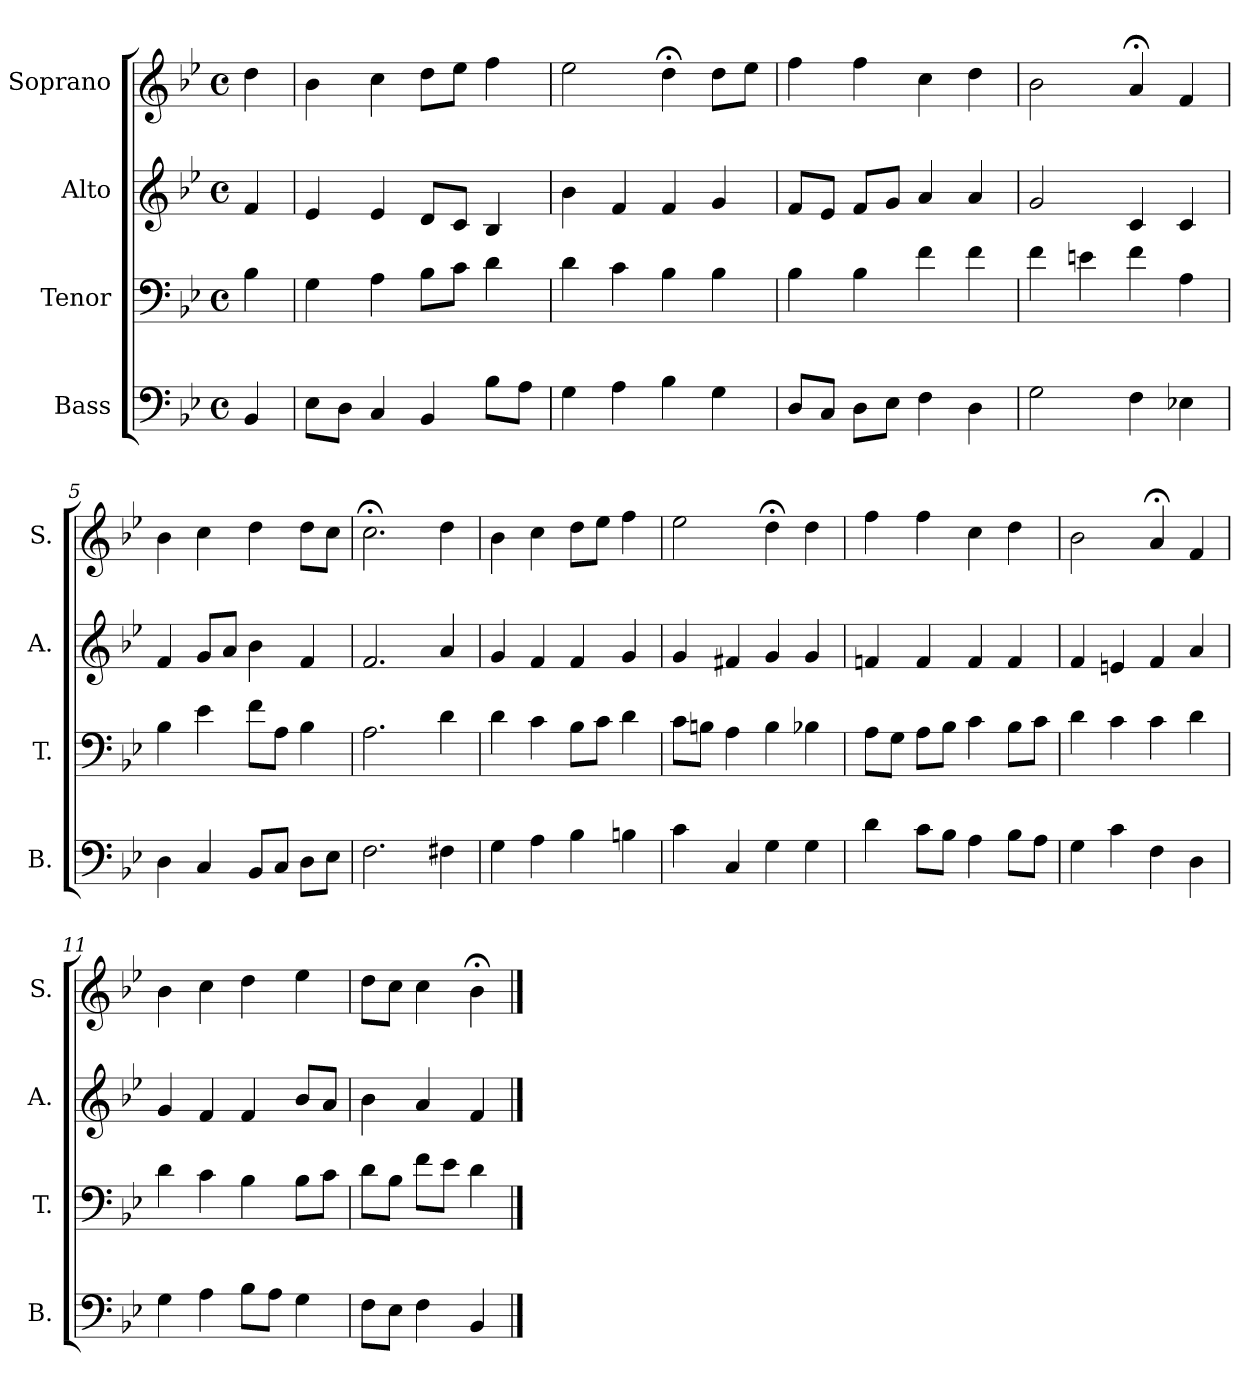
**kern	**kern	**kern	**kern
*part4	*part3	*part2	*part1
*staff4	*staff3	*staff2	*staff1
*I"Bass	*I"Tenor	*I"Alto	*I"Soprano
*I'B.	*I'T.	*I'A.	*I'S.
*clefF4	*clefF4	*clefG2	*clefG2
*k[b-e-]	*k[b-e-]	*k[b-e-]	*k[b-e-]
*B-:	*B-:	*B-:	*B-:
*M4/4	*M4/4	*M4/4	*M4/4
*met(c)	*met(c)	*met(c)	*met(c)
=	=	=	=
4BB-/	4B-\	4f/	4dd\
=1	=1	=1	=1
8E-\L	4G\	4e-/	4b-\
8D\J	.	.	.
4C/	4A\	4e-/	4cc\
4BB-/	8B-\L	8d/L	8dd\L
.	8c\J	8c/J	8ee-\J
8B-\L	4d\	4B-/	4ff\
8A\J	.	.	.
=2	=2	=2	=2
4G\	4d\	4b-\	2ee-\
4A\	4c\	4f/	.
4B-\	4B-\	4f/	4dd;<\
4G\	4B-\	4g/	8dd\L
.	.	.	8ee-\J
=3	=3	=3	=3
8D/L	4B-\	8f/L	4ff\
8C/J	.	8e-/J	.
8D\L	4B-\	8f/L	4ff\
8E-\J	.	8g/J	.
4F\	4f\	4a/	4cc\
4D\	4f\	4a/	4dd\
=4	=4	=4	=4
2G\	4f\	2g/	2b-\
.	4en\	.	.
4F\	4f\	4c/	4a;</
4E-X\	4A\	4c/	4f/
!!LO:LB:g=z
=5	=5	=5	=5
4D\	4B-\	4f/	4b-\
4C/	4e-\	8g/L	4cc\
.	.	8a/J	.
8BB-/L	8f\L	4b-\	4dd\
8C/J	8A\J	.	.
8D\L	4B-\	4f/	8dd\L
8E-\J	.	.	8cc\J
=6	=6	=6	=6
2.F\	2.A\	2.f/	2.cc;<\
4F#X\	4d\	4a/	4dd\
=7	=7	=7	=7
4G\	4d\	4g/	4b-\
4A\	4c\	4f/	4cc\
4B-\	8B-\L	4f/	8dd\L
.	8c\J	.	8ee-\J
4Bn\	4d\	4g/	4ff\
=8	=8	=8	=8
4c\	8c\L	4g/	2ee-\
.	8Bn\J	.	.
4C/	4A\	4f#X/	.
4G\	4B\	4g/	4dd;<\
4G\	4B-X\	4g/	4dd\
!!LO:LB:g=z
=9	=9	=9	=9
4d\	8A\L	4fn/	4ff\
.	8G\J	.	.
8c\L	8A\L	4f/	4ff\
8B-\J	8B-\J	.	.
4A\	4c\	4f/	4cc\
8B-\L	8B-\L	4f/	4dd\
8A\J	8c\J	.	.
=10	=10	=10	=10
4G\	4d\	4f/	2b-\
4c\	4c\	4en/	.
4F\	4c\	4f/	4a;</
4D\	4d\	4a/	4f/
=11	=11	=11	=11
4G\	4d\	4g/	4b-\
4A\	4c\	4f/	4cc\
8B-\L	4B-\	4f/	4dd\
8A\J	.	.	.
4G\	8B-\L	8b-/L	4ee-\
.	8c\J	8a/J	.
=12	=12	=12	=12
8F\L	8d\L	4b-\	8dd\L
8E-\J	8B-\J	.	8cc\J
4F\	8f\L	4a/	4cc\
.	8e-\J	.	.
4BB-/	4d\	4f/	4b-;<\
==	==	==	==
*-	*-	*-	*-
